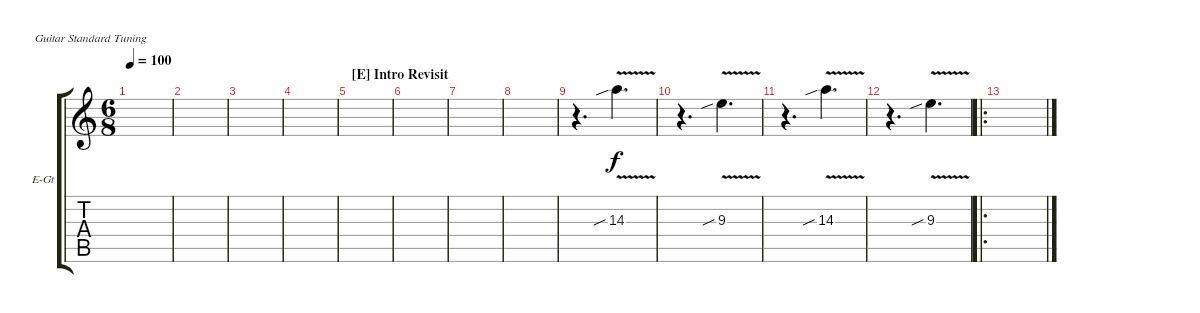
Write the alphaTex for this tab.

\defaultSystemsLayout 4
\bracketExtendMode groupsimilarinstruments
\firstSystemTrackNameOrientation horizontal
\otherSystemsTrackNameOrientation horizontal
\track ("Lead Guitar" "E-Gt") {instrument distortionguitar}
\staff {score tabs}
\tuning (E4 B3 G3 D3 A2 E2)
\ts (6 8)
\tempo 100
\clef g2
\ks aminor
|
|
|
|
\section ("E" "Intro Revisit")
|
|
|
|
r.4{d} 14.3{v sib}.4{d} |
r.4{d} 9.3{v sib}.4{d} |
r.4{d} 14.3{v sib}.4{d} |
r.4{d} 9.3{v sib}.4{d} |
\ro
